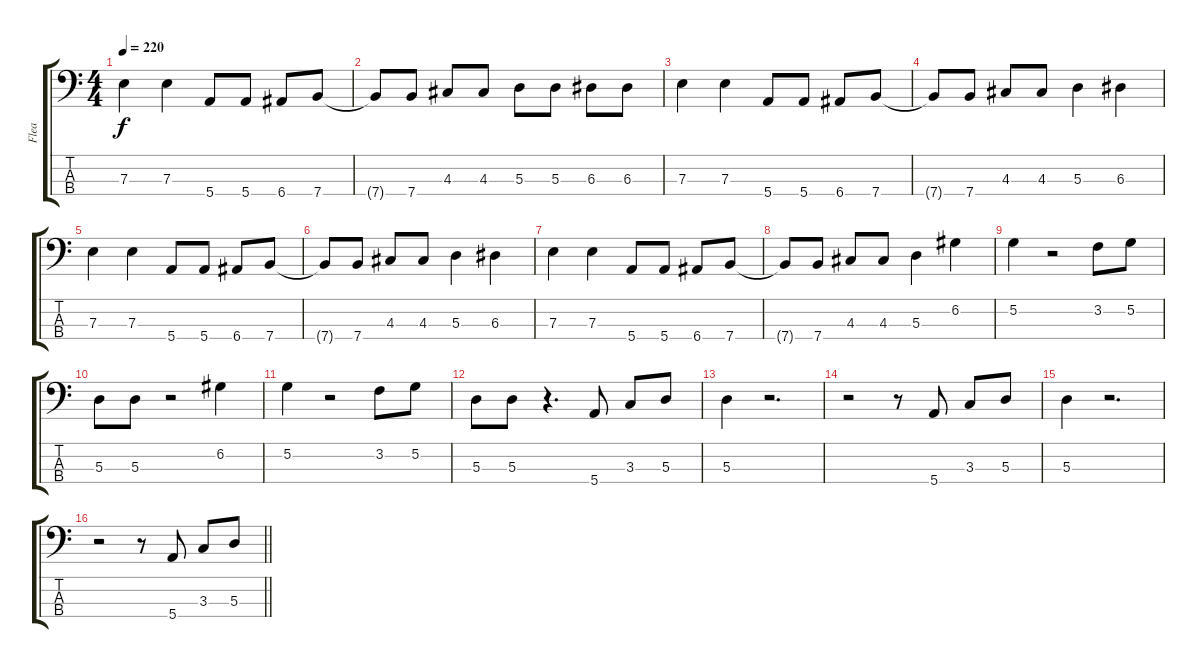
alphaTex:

\track ("Flea " "Flea ") {instrument electricbassfinger}
\staff {score tabs}
\tuning (G2 D2 A1 E1) {hide}
\ts (4 4)
\tempo 220
\clef f4
\ks c
7.3.4{dy f} 7.3.4 5.4.8 5.4.8 6.4.8 7.4.8 |
7.4{t}.8 7.4.8 4.3.8 4.3.8 5.3.8 5.3.8 6.3.8 6.3.8 |
7.3.4 7.3.4 5.4.8 5.4.8 6.4.8 7.4.8 |
7.4{t}.8 7.4.8 4.3.8 4.3.8 5.3.4 6.3.4 |
7.3.4 7.3.4 5.4.8 5.4.8 6.4.8 7.4.8 |
7.4{t}.8 7.4.8 4.3.8 4.3.8 5.3.4 6.3.4 |
7.3.4 7.3.4 5.4.8 5.4.8 6.4.8 7.4.8 |
7.4{t}.8 7.4.8 4.3.8 4.3.8 5.3.4 6.2.4 |
5.2.4 r.2 3.2.8 5.2.8 |
5.3.8 5.3.8 r.2 6.2.4 |
5.2.4 r.2 3.2.8 5.2.8 |
5.3.8 5.3.8 r.4{d} 5.4.8 3.3.8 5.3.8 |
5.3.4 r.2{d} |
r.2 r.8 5.4.8 3.3.8 5.3.8 |
5.3.4 r.2{d} |
\barLineRight lightlight
r.2 r.8 5.4.8 3.3.8 5.3.8
